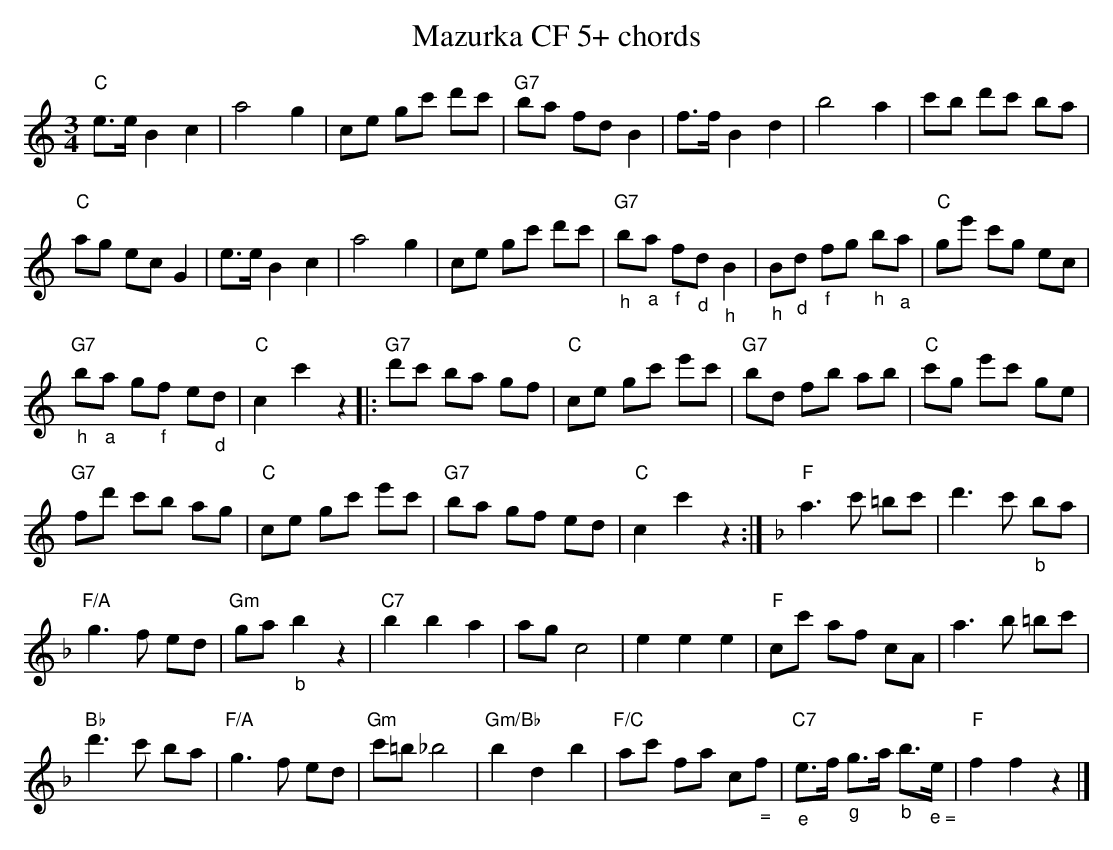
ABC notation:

X:1
T:Mazurka CF 5+ chords
M:3/4
L:1/8
K:Cmaj%%MIDI gchordon
"C"e>eB2c2 | a4g2 | ce gc' d'c' | "G7"ba fdB2 | f>fB2d2 | b4a2 | c'b d'c' ba |
"C"ag ecG2 | e>eB2c2 | a4g2 | ce gc' d'c' | "G7""_h"b"_a"a "_f"f"_d"d"_h"B2 | "_h"B"_d"d "_f"fg "_h"b"_a"a | "C"ge' c'g ec |
"G7""_h"b"_a"a g"_f"f e"_d"d | "C"c2c'2z2 |: "G7"d'c' ba gf | "C"ce gc' e'c' | "G7"bd fb ab | "C"c'g e'c' ge |
"G7"fd' c'b ag | "C"ce gc' e'c' | "G7"ba gf ed | "C"c2c'2z2 :| [K:Fmaj] "F"a3c' =bc' | d'3c' "_b"ba |
"F/A"g3f ed | "Gm"ga"_b"b2z2 | "C7"b2b2a2 | agc4 | e2e2e2 | "F"cc' af cA | a3b =bc' |
"Bb"d'3c' ba | "F/A"g3f ed | "Gm"c'=b_b4 | "Gm/Bb"b2d2b2 | "F/C"ac' fa c"_ ="f | "C7""_e"e>f "_g"g>a "_b"b>"_ e ="e | "F"f2f2z2 |]
